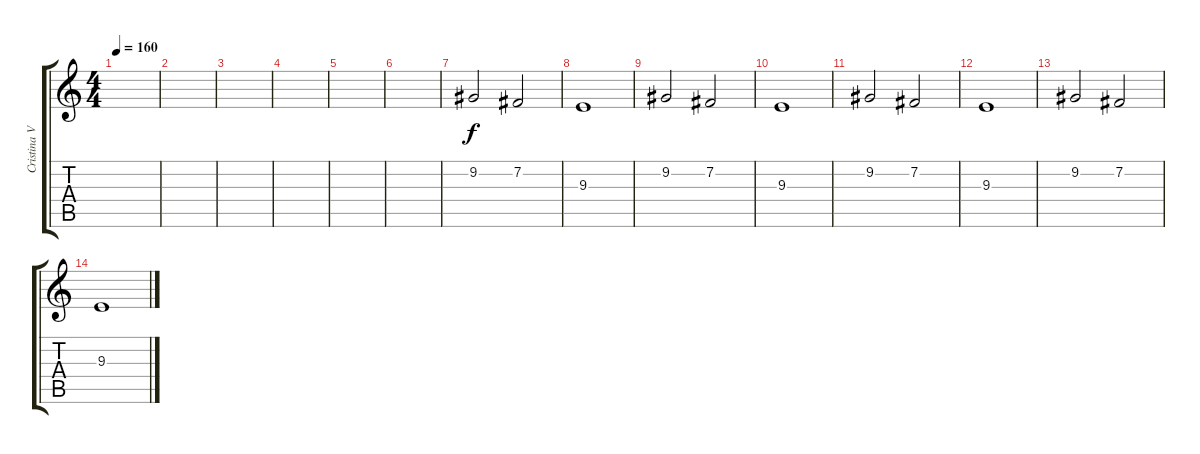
\track ("Cristina Vocals" "Cristina V") {instrument altosax}
\staff {score tabs}
\tuning (E4 B3 G3 D3 A2 E2) {hide}
\ts (4 4)
\tempo 160
\clef g2
\ks c
|
|
|
|
|
|
9.2.2{volume 6} 7.2.2 |
9.3.1 |
9.2.2 7.2.2 |
9.3.1 |
9.2.2 7.2.2 |
9.3.1 |
9.2.2 7.2.2 |
9.3.1
